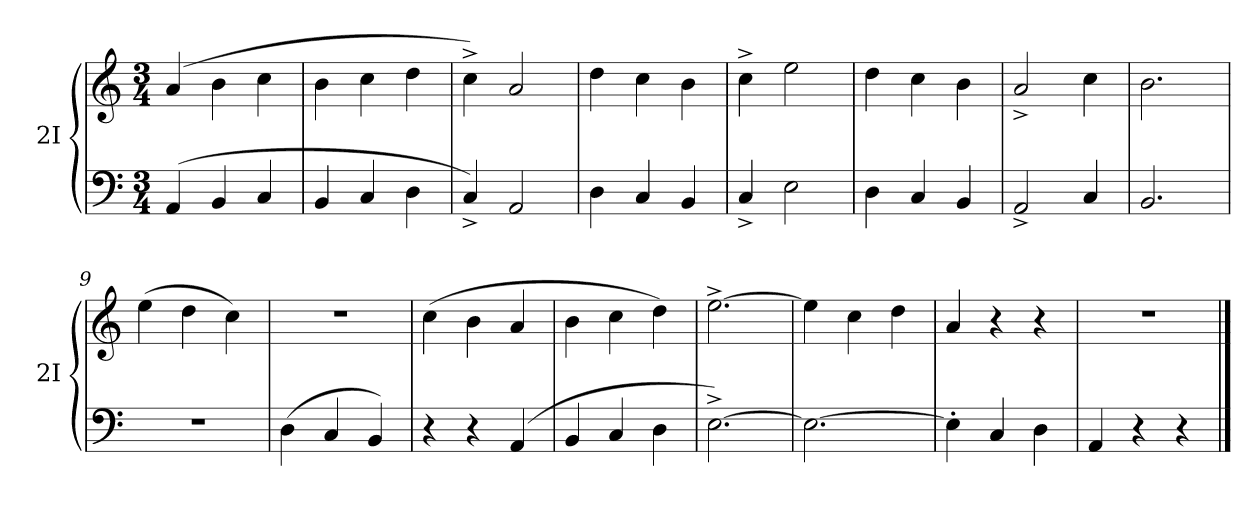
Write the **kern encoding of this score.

**kern	**kern
*part2	*part1
*staff2	*staff1
*I"2I	*I"2I
*I'2I	*I'2I
*clefF4	*clefG2
*k[]	*k[]
*M3/4	*M3/4
*MM130	*MM130
=1	=1
(4AA/	(4a/
4BB/	4b\
4C/	4cc\
=2	=2
4BB/	4b\
4C/	4cc\
4D\	4dd\
=3	=3
4C^/)	4cc^\)
2AA/	2a/
=4	=4
4D\	4dd\
4C/	4cc\
4BB/	4b\
=5	=5
4C^/	4cc^\
2E\	2ee\
=6	=6
4D\	4dd\
4C/	4cc\
4BB/	4b\
=7	=7
2AA^/	2a^/
4C/	4cc\
!!LO:LB:g=z
=8	=8
2.BB/	2.b\
=9	=9
2.r	(4ee\
.	4dd\
.	4cc\)
=10	=10
(4D\	2.r
4C/	.
4BB/)	.
=11	=11
4r	(4cc\
4r	4b\
(4AA/	4a/
=12	=12
4BB/	4b\
4C/	4cc\
4D\	4dd\)
=13	=13
[2.E^\)	[2.ee^\
=14	=14
2.E\_	4ee\]
.	4cc\
.	4dd\
=15	=15
4E'\]	4a/
4C/	4r
4D\	4r
=16	=16
4AA/	2.r
4r	.
4r	.
==	==
*-	*-
